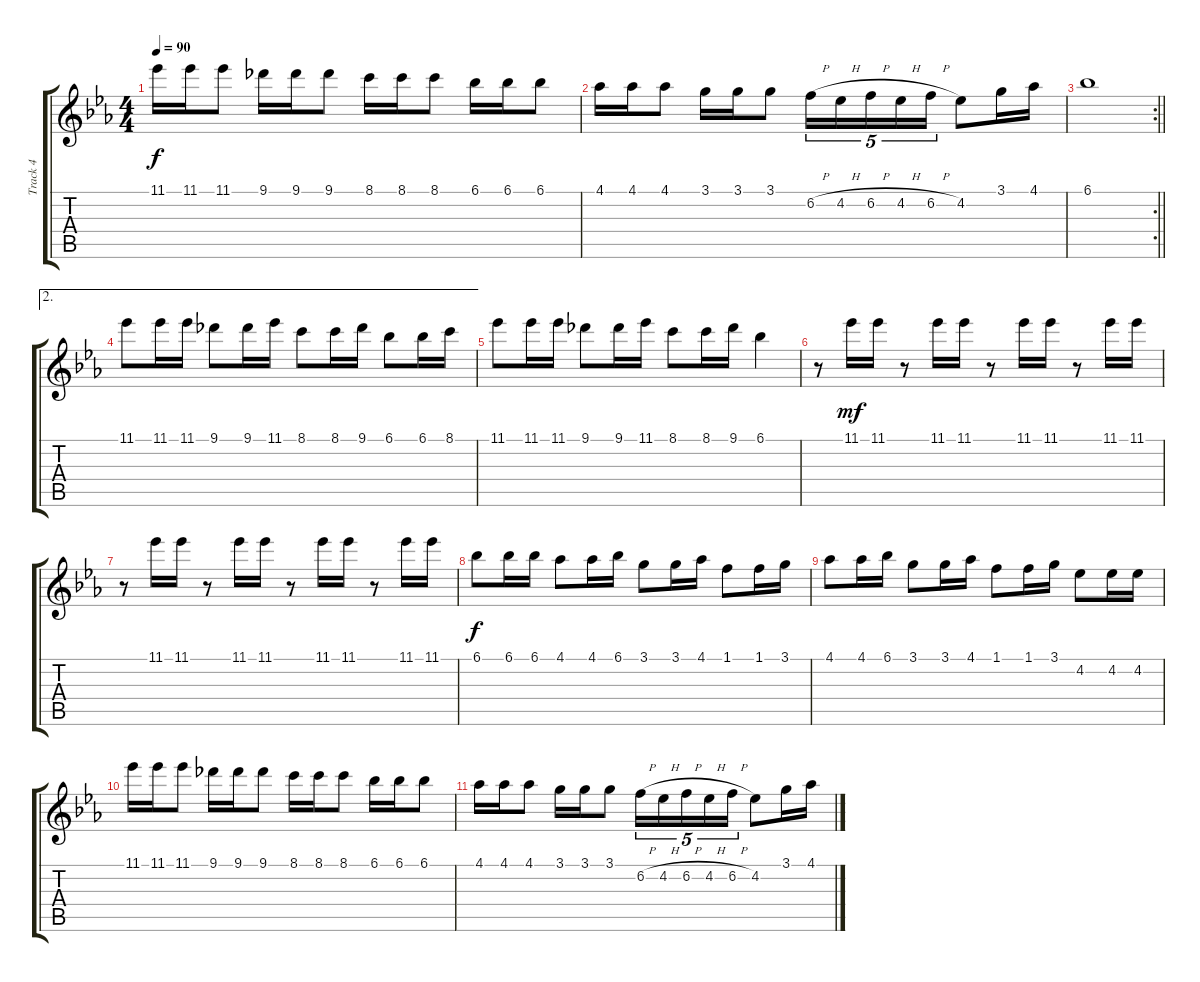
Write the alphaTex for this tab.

\track ("Track 4" "Track 4") {instrument electricguitarclean}
\staff {score tabs}
\tuning (E4 B3 G3 D3 A2 E2) {hide}
\ts (4 4)
\tempo 90
\clef g2
\ks eb
11.1.16{dy f} 11.1.16 11.1.8 9.1.16 9.1.16 9.1.8 8.1.16 8.1.16 8.1.8 6.1.16 6.1.16 6.1.8 |
4.1.16 4.1.16 4.1.8 3.1.16 3.1.16 3.1.8 6.2{h}.16{tu (5 4)} 4.2{h}.16{tu (5 4)} 6.2{h}.16{tu (5 4)} 4.2{h}.16{tu (5 4)} 6.2{h}.16{tu (5 4)} 4.2.8 3.1.16 4.1.16 |
\rc 2
\barLineRight lightlight
6.1.1 |
\ae 2
11.1.8 11.1.16 11.1.16 9.1.8 9.1.16 11.1.16 8.1.8 8.1.16 9.1.16 6.1.8 6.1.16 8.1.16 |
11.1.8 11.1.16 11.1.16 9.1.8 9.1.16 11.1.16 8.1.8 8.1.16 9.1.16 6.1.4 |
r.8 11.1.16{dy mf} 11.1.16 r.8 11.1.16 11.1.16 r.8 11.1.16 11.1.16 r.8 11.1.16 11.1.16 |
r.8 11.1.16 11.1.16 r.8 11.1.16 11.1.16 r.8 11.1.16 11.1.16 r.8 11.1.16 11.1.16 |
6.1.8{dy f} 6.1.16 6.1.16 4.1.8 4.1.16 6.1.16 3.1.8 3.1.16 4.1.16 1.1.8 1.1.16 3.1.16 |
4.1.8 4.1.16 6.1.16 3.1.8 3.1.16 4.1.16 1.1.8 1.1.16 3.1.16 4.2.8 4.2.16 4.2.16 |
11.1.16 11.1.16 11.1.8 9.1.16 9.1.16 9.1.8 8.1.16 8.1.16 8.1.8 6.1.16 6.1.16 6.1.8 |
4.1.16 4.1.16 4.1.8 3.1.16 3.1.16 3.1.8 6.2{h}.16{tu (5 4)} 4.2{h}.16{tu (5 4)} 6.2{h}.16{tu (5 4)} 4.2{h}.16{tu (5 4)} 6.2{h}.16{tu (5 4)} 4.2.8 3.1.16 4.1.16
